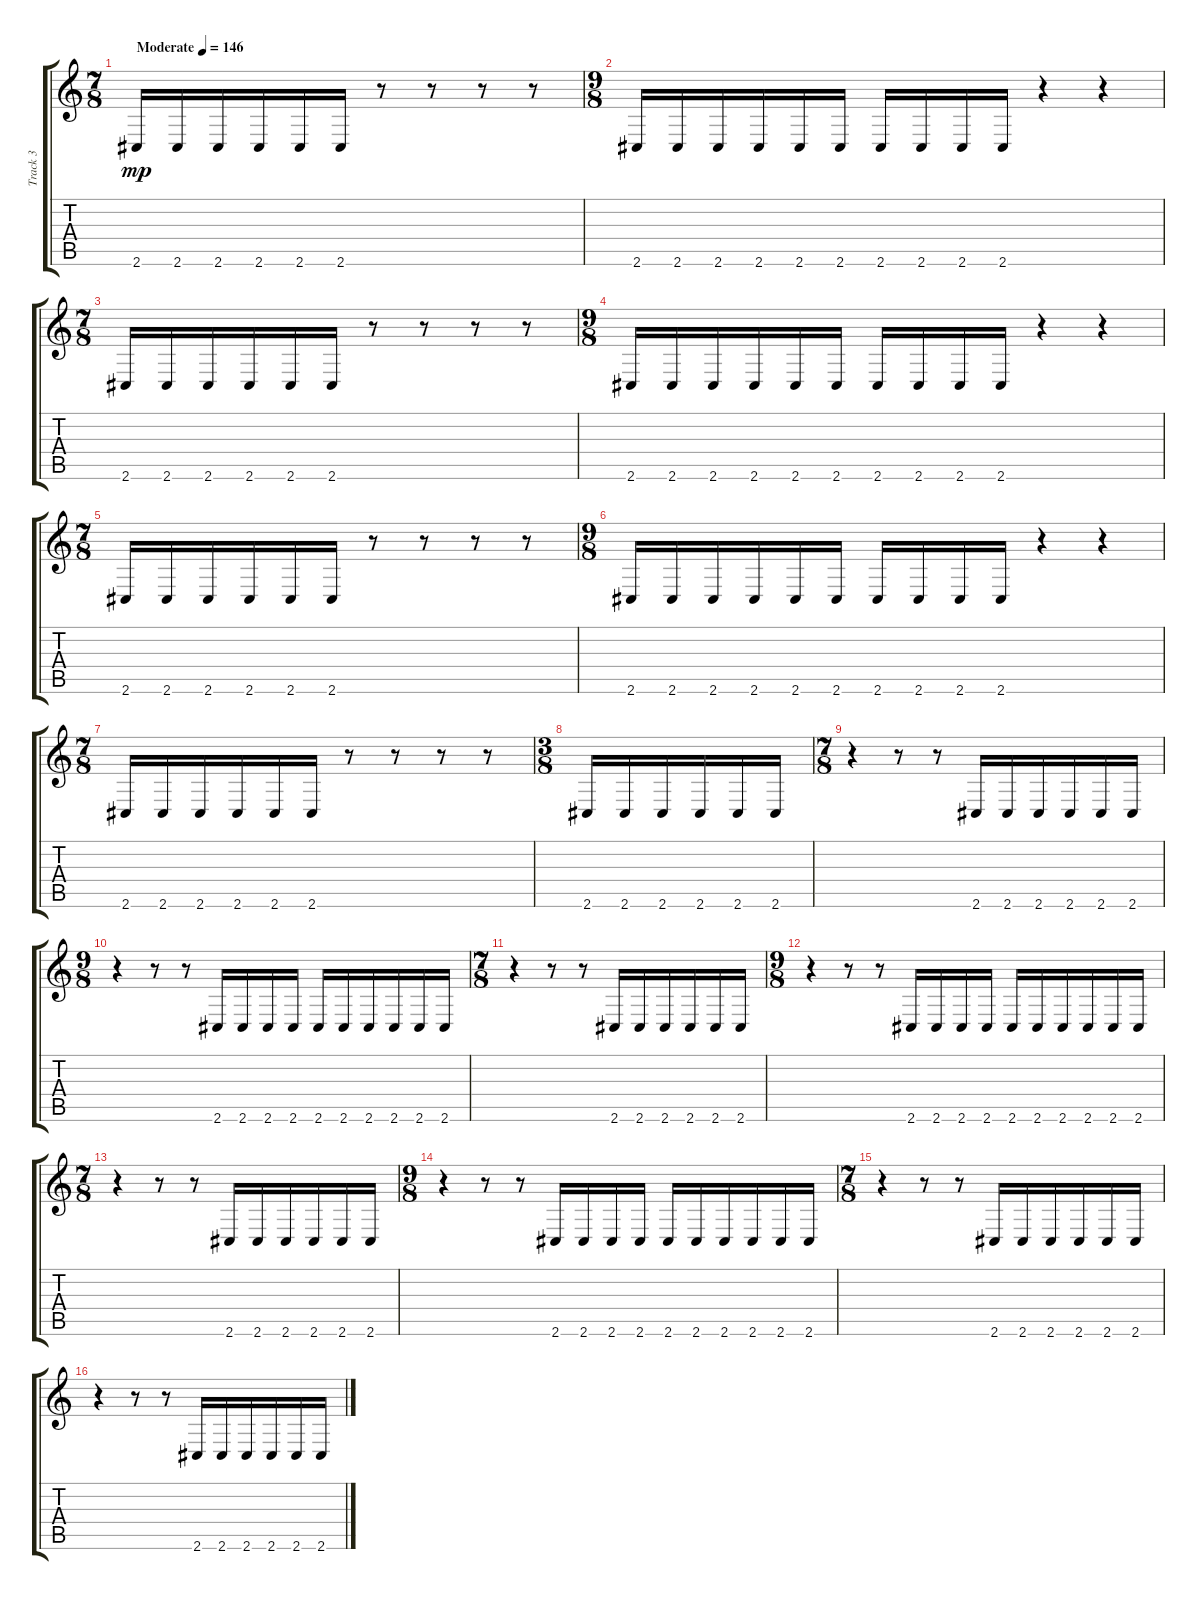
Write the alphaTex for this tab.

\track ("Track 3" "Track 3") {instrument distortionguitar}
\staff {score tabs}
\tuning (E4 B3 G3 B2 Gb2 B1) {hide}
\ts (7 8)
\tempo (146 "Moderate")
\clef g2
\ks c
2.6.16{dy mp instrument distortionguitar} 2.6.16 2.6.16 2.6.16 2.6.16 2.6.16 r.8 r.8 r.8 r.8 |
\ts (9 8)
2.6.16 2.6.16 2.6.16 2.6.16{balance 14} 2.6.16 2.6.16 2.6.16 2.6.16 2.6.16 2.6.16 r.4 r.4 |
\ts (7 8)
2.6.16 2.6.16 2.6.16 2.6.16 2.6.16 2.6.16 r.8 r.8 r.8 r.8 |
\ts (9 8)
2.6.16 2.6.16 2.6.16 2.6.16 2.6.16 2.6.16 2.6.16 2.6.16 2.6.16 2.6.16 r.4 r.4 |
\ts (7 8)
2.6.16 2.6.16 2.6.16 2.6.16 2.6.16 2.6.16 r.8 r.8 r.8 r.8 |
\ts (9 8)
2.6.16 2.6.16 2.6.16 2.6.16{balance 14} 2.6.16 2.6.16 2.6.16 2.6.16 2.6.16 2.6.16 r.4 r.4 |
\ts (7 8)
2.6.16 2.6.16 2.6.16 2.6.16 2.6.16 2.6.16 r.8 r.8 r.8 r.8 |
\ts (3 8)
2.6.16 2.6.16 2.6.16 2.6.16 2.6.16 2.6.16 |
\ts (7 8)
r.4 r.8 r.8 2.6.16 2.6.16 2.6.16 2.6.16 2.6.16 2.6.16 |
\ts (9 8)
r.4 r.8 r.8 2.6.16 2.6.16 2.6.16 2.6.16 2.6.16 2.6.16 2.6.16 2.6.16 2.6.16 2.6.16 |
\ts (7 8)
r.4 r.8 r.8 2.6.16 2.6.16 2.6.16 2.6.16 2.6.16 2.6.16 |
\ts (9 8)
r.4 r.8 r.8 2.6.16 2.6.16 2.6.16 2.6.16 2.6.16 2.6.16 2.6.16 2.6.16 2.6.16 2.6.16 |
\ts (7 8)
r.4 r.8 r.8 2.6.16 2.6.16 2.6.16 2.6.16 2.6.16 2.6.16 |
\ts (9 8)
r.4 r.8 r.8 2.6.16 2.6.16 2.6.16 2.6.16 2.6.16 2.6.16 2.6.16 2.6.16 2.6.16 2.6.16 |
\ts (7 8)
r.4 r.8 r.8 2.6.16 2.6.16 2.6.16 2.6.16 2.6.16 2.6.16 |
r.4 r.8 r.8 2.6.16 2.6.16 2.6.16 2.6.16 2.6.16 2.6.16
